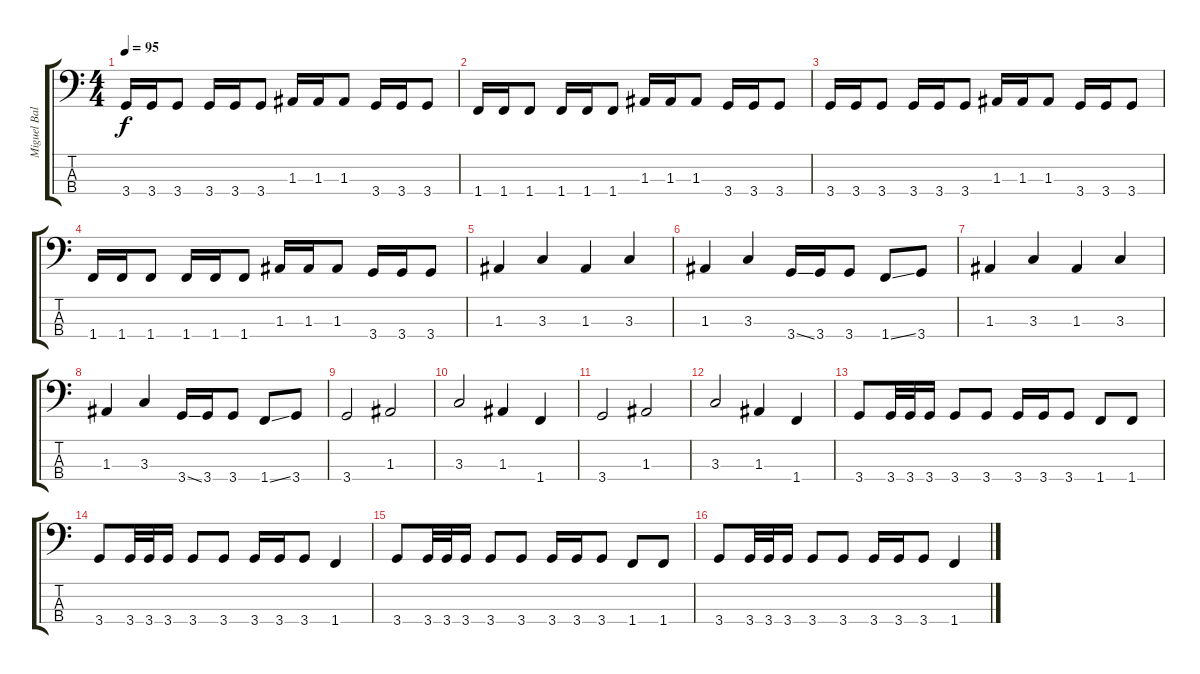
\track ("Miguel Baltazar" "Miguel Bal") {instrument electricbassfinger}
\staff {score tabs}
\tuning (G2 D2 A1 E1) {hide}
\ts (4 4)
\tempo 95
\clef f4
\ks c
3.4.16{dy f} 3.4.16 3.4.8 3.4.16 3.4.16 3.4.8 1.3.16 1.3.16 1.3.8 3.4.16 3.4.16 3.4.8 |
1.4.16 1.4.16 1.4.8 1.4.16 1.4.16 1.4.8 1.3.16 1.3.16 1.3.8 3.4.16 3.4.16 3.4.8 |
3.4.16 3.4.16 3.4.8 3.4.16 3.4.16 3.4.8 1.3.16 1.3.16 1.3.8 3.4.16 3.4.16 3.4.8 |
1.4.16 1.4.16 1.4.8 1.4.16 1.4.16 1.4.8 1.3.16 1.3.16 1.3.8 3.4.16 3.4.16 3.4.8 |
1.3.4 3.3.4 1.3.4 3.3.4 |
1.3.4 3.3.4 3.4{ss}.16 3.4.16 3.4.8 1.4{ss}.8 3.4.8 |
1.3.4 3.3.4 1.3.4 3.3.4 |
1.3.4 3.3.4 3.4{ss}.16 3.4.16 3.4.8 1.4{ss}.8 3.4.8 |
3.4.2 1.3.2 |
3.3.2 1.3.4 1.4.4 |
3.4.2 1.3.2 |
3.3.2 1.3.4 1.4.4 |
3.4.8 3.4.32 3.4.32 3.4.16 3.4.8 3.4.8 3.4.16 3.4.16 3.4.8 1.4.8 1.4.8 |
3.4.8 3.4.32 3.4.32 3.4.16 3.4.8 3.4.8 3.4.16 3.4.16 3.4.8 1.4.4 |
3.4.8 3.4.32 3.4.32 3.4.16 3.4.8 3.4.8 3.4.16 3.4.16 3.4.8 1.4.8 1.4.8 |
3.4.8 3.4.32 3.4.32 3.4.16 3.4.8 3.4.8 3.4.16 3.4.16 3.4.8 1.4.4
